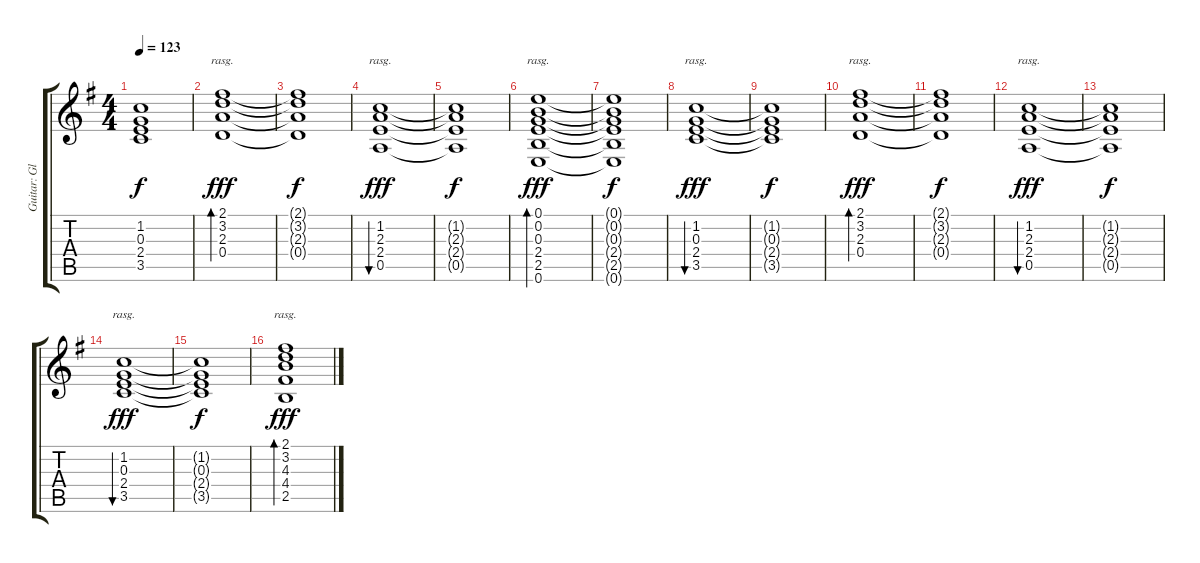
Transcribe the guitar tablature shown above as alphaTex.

\track ("Guitar: Glenn" "Guitar: Gl") {instrument electricguitarjazz}
\staff {score tabs}
\tuning (E4 B3 G3 D3 A2 E2) {hide}
\ts (4 4)
\tempo 123
\clef g2
\ks g
(1.2{t} 0.3{t} 2.4{t} 3.5{t}).1{dy f} |
(2.1 3.2 2.3 0.4).1{bd 60 rasg ii dy fff} |
(2.1{t} 3.2{t} 2.3{t} 0.4{t}).1{dy f} |
(1.2 2.3 2.4 0.5).1{bu 60 rasg ii dy fff} |
(1.2{t} 2.3{t} 2.4{t} 0.5{t}).1{dy f} |
(0.1 0.2 0.3 2.4 2.5 0.6).1{bd 60 rasg ii dy fff} |
(0.1{t} 0.2{t} 0.3{t} 2.4{t} 2.5{t} 0.6{t}).1{dy f} |
(1.2 0.3 2.4 3.5).1{bu 60 rasg ii dy fff} |
(1.2{t} 0.3{t} 2.4{t} 3.5{t}).1{dy f} |
(2.1 3.2 2.3 0.4).1{bd 60 rasg ii dy fff} |
(2.1{t} 3.2{t} 2.3{t} 0.4{t}).1{dy f} |
(1.2 2.3 2.4 0.5).1{bu 60 rasg ii dy fff} |
(1.2{t} 2.3{t} 2.4{t} 0.5{t}).1{dy f} |
(1.2 0.3 2.4 3.5).1{bu 60 rasg ii dy fff} |
(1.2{t} 0.3{t} 2.4{t} 3.5{t}).1{dy f} |
(2.1 3.2 4.3 4.4 2.5).1{bd 60 rasg ii dy fff}
